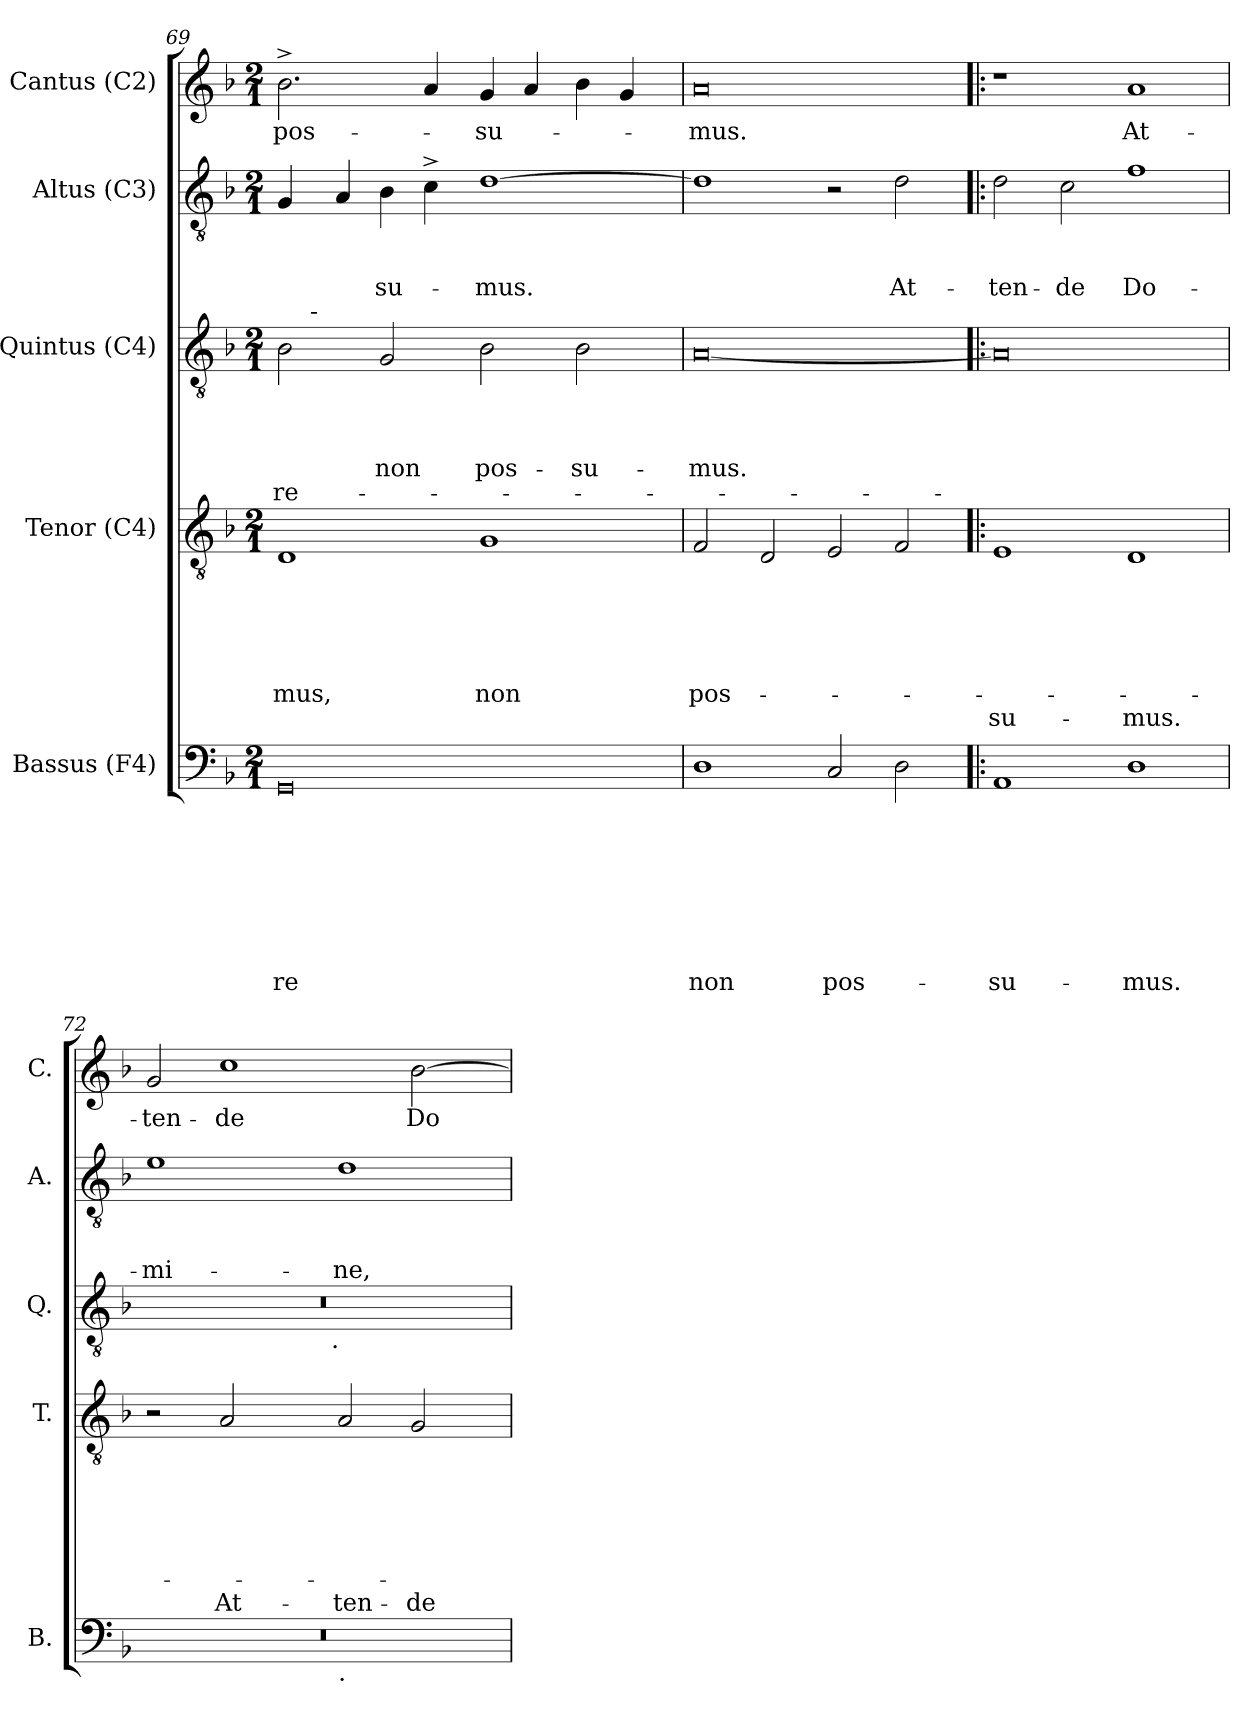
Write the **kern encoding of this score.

**kern	**text	**text	**text	**text	**text	**text	**text	**text	**kern	**text	**text	**text	**text	**text	**text	**text	**kern	**text	**text	**text	**text	**text	**kern	**text	**text	**text	**kern	**text
*part5	*part5	*part5	*part5	*part5	*part5	*part5	*part5	*part5	*part4	*part4	*part4	*part4	*part4	*part4	*part4	*part4	*part3	*part3	*part3	*part3	*part3	*part3	*part2	*part2	*part2	*part2	*part1	*part1
*staff5	*staff5	*staff5	*staff5	*staff5	*staff5	*staff5	*staff5	*staff5	*staff4	*staff4	*staff4	*staff4	*staff4	*staff4	*staff4	*staff4	*staff3	*staff3	*staff3	*staff3	*staff3	*staff3	*staff2	*staff2	*staff2	*staff2	*staff1	*staff1
*I"Bassus (F4)	*	*	*	*	*	*	*	*	*I"Tenor (C4)	*	*	*	*	*	*	*	*I"Quintus (C4)	*	*	*	*	*	*I"Altus (C3)	*	*	*	*I"Cantus (C2)	*
*I'B.	*	*	*	*	*	*	*	*	*I'T.	*	*	*	*	*	*	*	*I'Q.	*	*	*	*	*	*I'A.	*	*	*	*I'C.	*
!!LO:LB:g=z
*clefF4	*	*	*	*	*	*	*	*	*clefGv2	*	*	*	*	*	*	*	*clefGv2	*	*	*	*	*	*clefGv2	*	*	*	*clefG2	*
*k[b-]	*	*	*	*	*	*	*	*	*k[b-]	*	*	*	*	*	*	*	*k[b-]	*	*	*	*	*	*k[b-]	*	*	*	*k[b-]	*
*F:	*	*	*	*	*	*	*	*	*F:	*	*	*	*	*	*	*	*F:	*	*	*	*	*	*F:	*	*	*	*F:	*
*M2/1	*	*	*	*	*	*	*	*	*M2/1	*	*	*	*	*	*	*	*M2/1	*	*	*	*	*	*M2/1	*	*	*	*M2/1	*
=69	=69	=69	=69	=69	=69	=69	=69	=69	=69	=69	=69	=69	=69	=69	=69	=69	=69	=69	=69	=69	=69	=69	=69	=69	=69	=69	=69	=69
!	!	!	!	!	!	!	!	!LO:LY:b:rj	!	!	!	!	!	!	!LO:LY:b	!	!	!	!	!	!	!LO:LY:b	!	!	!	!	!	!LO:LY:b
*	*	*	*	*	*	*	*	*	*	*	*	*	*	*	*	*	*^	*	*	*	*	*	*	*	*	*	*	*
0GG	.	.	.	.	.	.	.	-re	1D	.	.	.	.	.	-mus,	.	2B-\	12..ryy	.	.	.	.	re-	4G/	.	.	.	2.b-^>\	pos-
!	!	!	!	!	!	!	!	!	!	!	!	!	!	!	!	!	!	!LO:TX:a:t=-	!	!	!	!	!	!	!	!	!	!	!
.	.	.	.	.	.	.	.	.	.	.	.	.	.	.	.	.	.	3%2ryy	.	.	.	.	.	.	.	.	.	.	.
.	.	.	.	.	.	.	.	.	.	.	.	.	.	.	.	.	.	.	.	.	.	.	.	4A/	.	.	.	.	.
!	!	!	!	!	!	!	!	!	!	!	!	!	!	!	!	!	!	!	!	!	!	!LO:LY:b	!	!	!	!	!LO:LY:b	!	!
.	.	.	.	.	.	.	.	.	.	.	.	.	.	.	.	.	2G/	.	.	.	.	-non	.	4B-\	.	.	-su-	.	.
.	.	.	.	.	.	.	.	.	.	.	.	.	.	.	.	.	.	.	.	.	.	.	.	4c^>\	.	.	.	4a/	.
.	.	.	.	.	.	.	.	.	.	.	.	.	.	.	.	.	.	3%2ryy	.	.	.	.	.	.	.	.	.	.	.
!	!	!	!	!	!	!	!	!	!	!	!	!	!	!	!LO:LY:b	!	!	!	!	!	!	!LO:LY:b	!	!	!	!	!LO:LY:b	!	!LO:LY:b
.	.	.	.	.	.	.	.	.	1G	.	.	.	.	.	non	.	2B-\	.	.	.	.	pos-	.	[>1d	.	.	-mus.	4g/	-su-
.	.	.	.	.	.	.	.	.	.	.	.	.	.	.	.	.	.	.	.	.	.	.	.	.	.	.	.	4a/	.
.	.	.	.	.	.	.	.	.	.	.	.	.	.	.	.	.	.	3ryy	.	.	.	.	.	.	.	.	.	.	.
!	!	!	!	!	!	!	!	!	!	!	!	!	!	!	!	!	!	!	!	!	!	!LO:LY:b	!	!	!	!	!	!	!
.	.	.	.	.	.	.	.	.	.	.	.	.	.	.	.	.	2B-\	.	.	.	.	-su-	.	.	.	.	.	4b-\	.
.	.	.	.	.	.	.	.	.	.	.	.	.	.	.	.	.	.	.	.	.	.	.	.	.	.	.	.	4g/	.
.	.	.	.	.	.	.	.	.	.	.	.	.	.	.	.	.	.	6ryy	.	.	.	.	.	.	.	.	.	.	.
.	.	.	.	.	.	.	.	.	.	.	.	.	.	.	.	.	.	48ryy	.	.	.	.	.	.	.	.	.	.	.
=70	=70	=70	=70	=70	=70	=70	=70	=70	=70	=70	=70	=70	=70	=70	=70	=70	=70	=70	=70	=70	=70	=70	=70	=70	=70	=70	=70	=70	=70
!	!	!	!	!	!	!	!	!LO:LY:b	!	!	!	!	!	!	!LO:LY:b	!	!	!	!	!	!	!LO:LY:b	!	!	!	!	!	!	!LO:LY:b
*	*	*	*	*	*	*	*	*	*	*	*	*	*	*	*	*	*v	*v	*	*	*	*	*	*	*	*	*	*	*
1D	.	.	.	.	.	.	.	non	2F/	.	.	.	.	.	pos-	.	[<0A	.	.	.	-mus.	.	1d]	.	.	.	0a	-mus.
.	.	.	.	.	.	.	.	.	2D/	.	.	.	.	.	.	.	.	.	.	.	.	.	.	.	.	.	.	.
!	!	!	!	!	!	!	!	!LO:LY:b	!	!	!	!	!	!	!	!	!	!	!	!	!	!	!	!	!	!	!	!
2C/	.	.	.	.	.	.	.	pos-	2E/	.	.	.	.	.	.	.	.	.	.	.	.	.	2r	.	.	.	.	.
!	!	!	!	!	!	!	!	!	!	!	!	!	!	!	!	!	!	!	!	!	!	!	!	!	!	!LO:LY:b	!	!
2D\	.	.	.	.	.	.	.	.	2F/	.	.	.	.	.	.	.	.	.	.	.	.	.	2d\	.	.	At-	.	.
=71!|:	=71!|:	=71!|:	=71!|:	=71!|:	=71!|:	=71!|:	=71!|:	=71!|:	=71!|:	=71!|:	=71!|:	=71!|:	=71!|:	=71!|:	=71!|:	=71!|:	=71!|:	=71!|:	=71!|:	=71!|:	=71!|:	=71!|:	=71!|:	=71!|:	=71!|:	=71!|:	=71!|:	=71!|:
!	!	!	!	!	!	!	!	!LO:LY:b	!	!	!	!	!	!	!	!LO:LY:b	!	!	!	!	!	!	!	!	!	!LO:LY:b	!	!
1AA	.	.	.	.	.	.	.	-su-	1E	.	.	.	.	.	.	su-	0A]	.	.	.	.	.	2d\	.	.	-ten-	1r	.
!	!	!	!	!	!	!	!	!	!	!	!	!	!	!	!	!	!	!	!	!	!	!	!	!	!	!LO:LY:b	!	!
.	.	.	.	.	.	.	.	.	.	.	.	.	.	.	.	.	.	.	.	.	.	.	2c\	.	.	-de	.	.
!	!	!	!	!	!	!	!	!LO:LY:b	!	!	!	!	!	!	!	!LO:LY:b	!	!	!	!	!	!	!	!	!	!LO:LY:b	!	!LO:LY:b
1D	.	.	.	.	.	.	.	-mus.	1D	.	.	.	.	.	.	-mus.	.	.	.	.	.	.	1f	.	.	Do-	1a	At-
=72	=72	=72	=72	=72	=72	=72	=72	=72	=72	=72	=72	=72	=72	=72	=72	=72	=72	=72	=72	=72	=72	=72	=72	=72	=72	=72	=72	=72
!	!	!	!	!	!	!	!	!	!	!	!	!	!	!	!	!	!	!	!	!	!	!	!	!	!	!LO:LY:b	!	!LO:LY:b
*^	*	*	*	*	*	*	*	*	*	*	*	*	*	*	*	*	*^	*	*	*	*	*	*	*	*	*	*	*
0r	1ryy	.	.	.	.	.	.	.	.	2r	.	.	.	.	.	.	.	0r	3%2ryy	.	.	.	.	.	1e	.	.	-mi-	2g/	-ten-
!	!	!	!	!	!	!	!	!	!	!	!	!	!	!	!	!	!LO:LY:b	!	!	!	!	!	!	!	!	!	!	!	!	!LO:LY:b
.	.	.	.	.	.	.	.	.	.	2A/	.	.	.	.	.	.	At-	.	.	.	.	.	.	.	.	.	.	.	1cc	-de
.	.	.	.	.	.	.	.	.	.	.	.	.	.	.	.	.	.	.	6ryy	.	.	.	.	.	.	.	.	.	.	.
.	.	.	.	.	.	.	.	.	.	.	.	.	.	.	.	.	.	.	12...ryy	.	.	.	.	.	.	.	.	.	.	.
!	!	!	!	!	!	!	!	!	!	!	!	!	!	!	!	!	!	!	!LO:TX:b:t=.	!	!	!	!	!	!	!	!	!	!	!
.	.	.	.	.	.	.	.	.	.	.	.	.	.	.	.	.	.	.	3%2ryy	.	.	.	.	.	.	.	.	.	.	.
!	!LO:TX:b:t=.	!	!	!	!	!	!	!	!	!	!	!	!	!	!	!	!	!	!	!	!	!	!	!	!	!	!	!	!	!
!	!	!	!	!	!	!	!	!	!	!	!	!	!	!	!	!	!LO:LY:b	!	!	!	!	!	!	!	!	!	!	!LO:LY:b	!	!
.	1ryy	.	.	.	.	.	.	.	.	2A/	.	.	.	.	.	.	-ten-	.	.	.	.	.	.	.	1d	.	.	-ne,	.	.
!	!	!	!	!	!	!	!	!	!	!	!	!	!	!	!	!	!LO:LY:b	!	!	!	!	!	!	!	!	!	!	!	!	!LO:LY:b
.	.	.	.	.	.	.	.	.	.	2G/	.	.	.	.	.	.	-de	.	.	.	.	.	.	.	.	.	.	.	[>2b-\	Do-
.	.	.	.	.	.	.	.	.	.	.	.	.	.	.	.	.	.	.	3ryy	.	.	.	.	.	.	.	.	.	.	.
.	.	.	.	.	.	.	.	.	.	.	.	.	.	.	.	.	.	.	96ryy	.	.	.	.	.	.	.	.	.	.	.
*v	*v	*	*	*	*	*	*	*	*	*	*	*	*	*	*	*	*	*v	*v	*	*	*	*	*	*	*	*	*	*	*
=	=	=	=	=	=	=	=	=	=	=	=	=	=	=	=	=	=	=	=	=	=	=	=	=	=	=	=	=
*-	*-	*-	*-	*-	*-	*-	*-	*-	*-	*-	*-	*-	*-	*-	*-	*-	*-	*-	*-	*-	*-	*-	*-	*-	*-	*-	*-	*-
